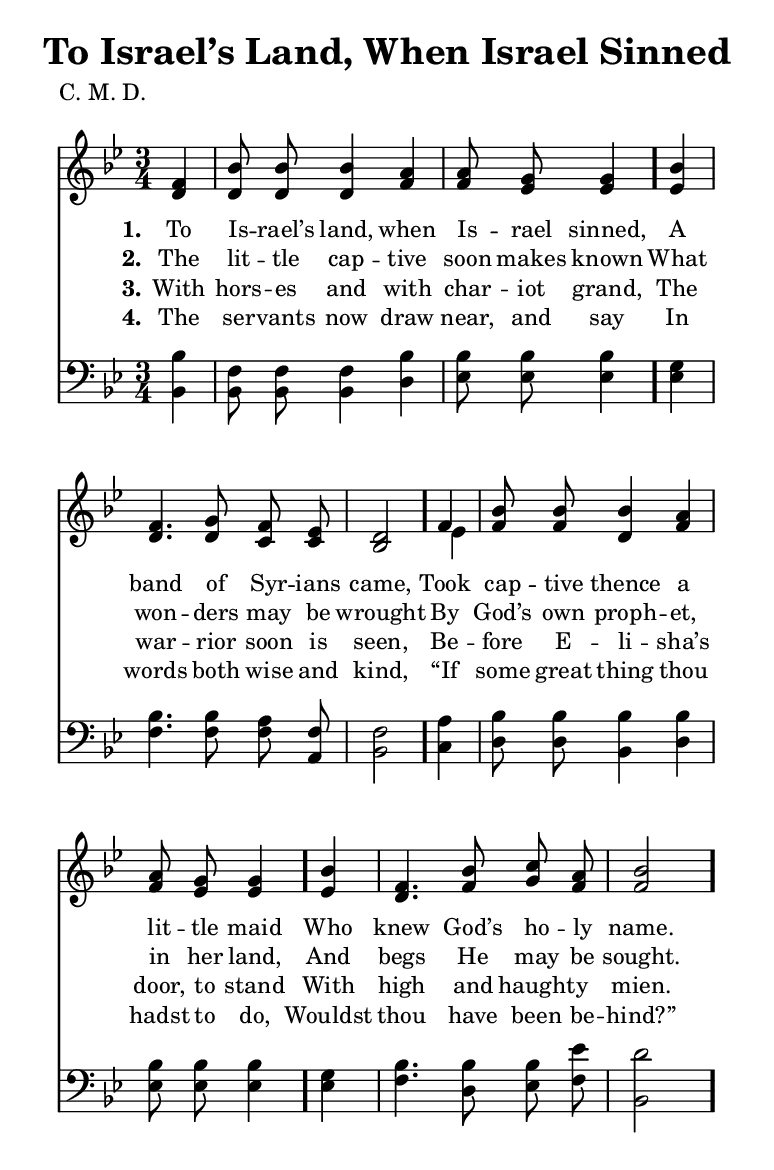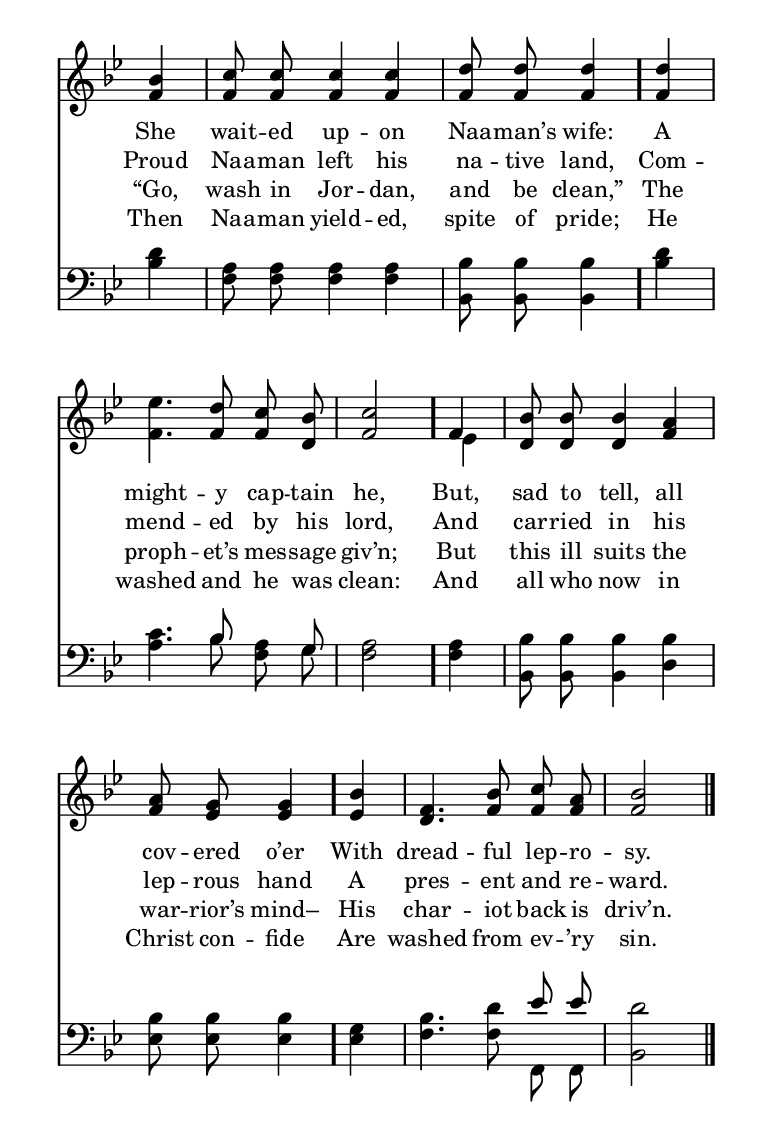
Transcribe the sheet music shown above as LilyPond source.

\include "common/global.ily"
\paper {
  \include "common/paper.ily"
}

\header{
  %children
  hymnnumber = "326"
  title = "To Israel’s Land, When Israel Sinned"
  tunename = "Wilson"
  meter = "C. M. D."
  poet = ""
  composer = ""
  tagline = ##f
}

global = {
  \include "common/overrides.ily"
  \override Staff.TimeSignature.style = #'numbered
  \time 3/4
  \override Score.MetronomeMark.transparent = ##t % hide all fermata changes too
  \tempo 4=80
  \key bes \major
  \partial 4
  \autoBeamOff
}

patternA = { c4 | c8 c c4 c | c8 c8 c4 }
patternB = { c4 | c4. c8 c c | c2 }

notesSoprano = {
\global
\relative c' {

  \changePitch \patternA { f | bes bes bes a | a g g }
  \changePitch \patternB { bes | f g f ees | d }
  \changePitch \patternA { f | bes bes bes a | a g g }
  \changePitch \patternB { bes | f bes c a | bes }

  \changePitch \patternA { bes | c c c c | d d d }
  \changePitch \patternB { d | ees d c bes | c }
  \changePitch \patternA { f, | bes bes bes a | a g g }
  \changePitch \patternB { bes | f bes c a | bes }

  \bar "|."

}
}

notesAlto = {
\global
\relative e' {

  \changePitch \patternA { d | d d d f | f ees ees }
  \changePitch \patternB { ees | d d c c | bes }
  \changePitch \patternA { ees | f f d f | f ees ees }
  \changePitch \patternB { ees | d f g f | f }

  \changePitch \patternA { f | f f f f | f f f }
  \changePitch \patternB { f | f f f d | f }
  \changePitch \patternA { ees | d d d f | f ees ees }
  \changePitch \patternB { ees | d f f f | f }

}
}

notesTenor = {
\global
\relative a {

  \changePitch \patternA { bes | f f f bes | bes bes bes }
  \changePitch \patternB { g | bes bes a f | f }
  \changePitch \patternA { a | bes bes bes bes | bes bes bes }
  \changePitch \patternB { g | bes bes bes ees | d }

  \changePitch \patternA { d | a a a a | bes bes bes }
  \changePitch \patternB { d | c bes a g | a }
  \changePitch \patternA { a | bes bes bes bes | bes bes bes }
  \changePitch \patternB { g | bes d ees ees | d }

}
}

notesBass = {
\global
\relative f, {

  \changePitch \patternA { bes | bes bes bes d | ees ees ees }
  \changePitch \patternB { ees | f f f a, | bes }
  \changePitch \patternA { c | d d bes d | ees ees ees }
  \changePitch \patternB { ees | f d ees f | bes, }

  \changePitch \patternA { bes' | f f f f | bes, bes bes }
  \changePitch \patternB { bes' | a bes f g | f }
  \changePitch \patternA { f | bes, bes bes d | ees ees ees }
  \changePitch \patternB { ees | f f f, f | bes }

}
}

wordsA = \lyricmode {
\set stanza = "1."

To Is -- rael’s land, when Is -- rael sinned, \bar "."
A band of Syr -- ians came, \bar "."
Took cap -- tive thence a lit -- tle maid \bar "."
Who knew God’s ho -- ly name. \bar "."
She wait -- ed up -- on Naa -- man’s wife: \bar "."
A might -- y cap -- tain he, \bar "."
But, sad to tell, all cov -- ered o’er \bar "."
With dread -- ful lep -- ro -- sy. \bar "."

}

wordsB = \lyricmode {
\set stanza = "2."

The lit -- tle cap -- tive soon makes known
What won -- ders may be wrought
By God’s own proph -- et, in her land,
And begs He may be sought. % original has "He" but isn't this referring to the prophet ?
Proud Naa -- man left his na -- tive land,
Com -- mend -- ed by his lord,
And car -- ried in his lep -- rous hand
A pres -- ent and re -- ward.

}

wordsC = \lyricmode {
\set stanza = "3."

With hors -- es and with char -- iot grand,
The war -- rior soon is seen,
Be -- fore E -- li -- sha’s door, to stand
With high and haught -- y mien.
“Go, wash in Jor -- dan, and be clean,”
The proph -- et’s mes -- sage giv’n;
But this ill suits the war -- rior’s mind–
His char -- iot back is driv’n.

}

wordsD = \lyricmode {
\set stanza = "4."

The ser -- vants now draw near, and say
In words both wise and kind,
“If some great thing thou hadst to do,
Wouldst thou have been be -- hind?”
Then Naa -- man yield -- ed, spite of pride;
He washed and he was clean:
And all who now in Christ con -- fide
Are washed from ev -- ’ry sin.

}

\score {
  \context ChoirStaff <<
    \context Staff = upper <<
      \set Staff.autoBeaming = ##f
      \set ChoirStaff.systemStartDelimiter = #'SystemStartBar
      \set ChoirStaff.printPartCombineTexts = ##f
      \partcombine #'(2 . 9) \notesSoprano \notesAlto
      \context NullVoice = sopranos { \voiceOne << \notesSoprano >> }
      \context NullVoice = altos { \voiceTwo << \notesAlto >> }
      \context Lyrics = one   \lyricsto sopranos \wordsA
      \context Lyrics = two   \lyricsto sopranos \wordsB
      \context Lyrics = three \lyricsto sopranos \wordsC
      \context Lyrics = four  \lyricsto sopranos \wordsD
    >>
    \context Staff = men <<
      \set Staff.autoBeaming = ##f
      \clef bass
      \set ChoirStaff.printPartCombineTexts = ##f
      \partcombine #'(2 . 9) \notesTenor \notesBass
      \context NullVoice = tenors { \voiceOne << \notesTenor >> }
      \context NullVoice = basses { \voiceTwo << \notesBass >> }
    >>
  >>
  \layout {
    \include "common/layout.ily"
  }
  \midi{
    \include "common/midi.ily"
  }
}

\version "2.19.49"  % necessary for upgrading to future LilyPond versions.

% vi:set et ts=2 sw=2 ai nocindent syntax=lilypond:
